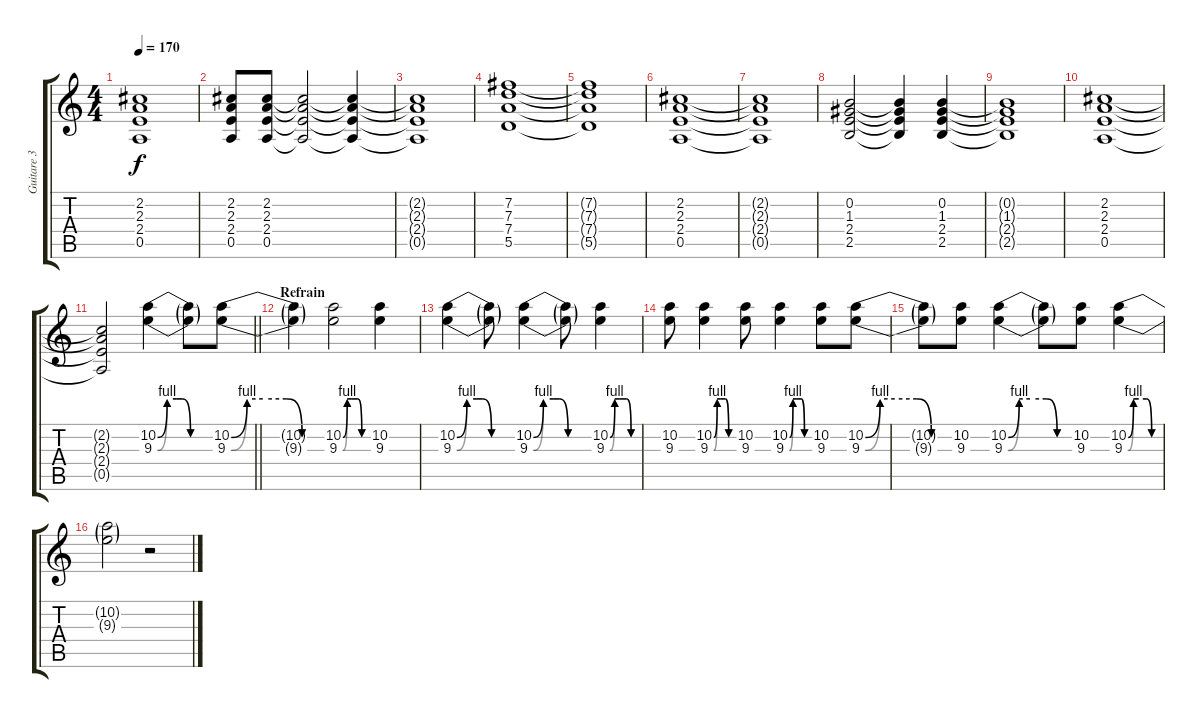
\track ("Guitare 3" "Guitare 3") {instrument overdrivenguitar}
\staff {score tabs}
\tuning (E4 B3 G3 D3 A2 E2) {hide}
\ts (4 4)
\tempo 170
\clef g2
\ks c
(2.2{t} 2.3{t} 2.4{t} 0.5{t}).1{dy f} |
(2.2 2.3 2.4 0.5).8 (2.2 2.3 2.4 0.5).8 (2.2{t} 2.3{t} 2.4{t} 0.5{t}).2 (2.2{t} 2.3{t} 2.4{t} 0.5{t}).4 |
(2.2{t} 2.3{t} 2.4{t} 0.5{t}).1 |
(7.2 7.3 7.4 5.5).1 |
(7.2{t} 7.3{t} 7.4{t} 5.5{t}).1 |
(2.2 2.3 2.4 0.5).1 |
(2.2{t} 2.3{t} 2.4{t} 0.5{t}).1 |
(0.2 1.3 2.4 2.5).2 (0.2{t} 1.3{t} 2.4{t} 2.5{t}).4 (0.2 1.3 2.4 2.5).4 |
(0.2{t} 1.3{t} 2.4{t} 2.5{t}).1 |
(2.2 2.3 2.4 0.5).1 |
\barLineRight lightlight
(2.2{t} 2.3{t} 2.4{t} 0.5{t}).2 (10.2{be (custom 0 0 10 4 20 4 26 4 35 0 45 0 60 0)} 9.3{be (custom 0 0 10 4 20 4 25 4 35 0 45 0 60 0)}).4{volume 14} (10.2{t} 9.3{t}).8 (10.2{be (custom 0 0 10 4 20 4 35 4 45 0 60 0)} 9.3{be (custom 0 0 10 4 20 4 35 4 45 0 60 0)}).8 |
\section ("" "Refrain")
(10.2{t} 9.3{t}).4 (10.2{be (custom 0 0 10 4 20 4 35 4 45 0 60 0)} 9.3{be (custom 0 0 10 4 20 4 35 4 45 0 60 0)}).2 (10.2 9.3).4 |
(10.2{be (custom 0 0 10 4 20 4 26 4 35 0 45 0 60 0)} 9.3{be (custom 0 0 10 4 20 4 25 4 35 0 45 0 60 0)}).4 (10.2{t} 9.3{t}).8 (10.2{be (custom 0 0 10 4 20 4 26 4 35 0 45 0 60 0)} 9.3{be (custom 0 0 10 4 20 4 25 4 35 0 45 0 60 0)}).4 (10.2{t} 9.3{t}).8 (10.2{be (custom 0 0 10 4 20 4 35 4 45 0 60 0)} 9.3{be (custom 0 0 10 4 20 4 35 4 45 0 60 0)}).4 |
(10.2 9.3).8 (10.2{be (custom 0 0 10 4 20 4 35 4 45 0 60 0)} 9.3{be (custom 0 0 10 4 20 4 35 4 45 0 60 0)}).4 (10.2 9.3).8 (10.2{be (custom 0 0 10 4 20 4 35 4 45 0 60 0)} 9.3{be (custom 0 0 10 4 20 4 35 4 45 0 60 0)}).4 (10.2 9.3).8 (10.2{be (custom 0 0 10 4 20 4 35 4 45 0 60 0)} 9.3{be (custom 0 0 10 4 20 4 35 4 45 0 60 0)}).8 |
(10.2{t} 9.3{t}).8 (10.2 9.3).8 (10.2{be (custom 0 0 10 4 20 4 35 4 45 0 60 0)} 9.3{be (custom 0 0 10 4 20 4 35 4 45 0 60 0)}).4 (10.2{t} 9.3{t}).8 (10.2 9.3).8 (10.2{be (custom 0 0 10 4 20 4 35 4 45 0 60 0)} 9.3{be (custom 0 0 10 4 20 4 35 4 45 0 60 0)}).4 |
(10.2{t} 9.3{t}).2 r.2
